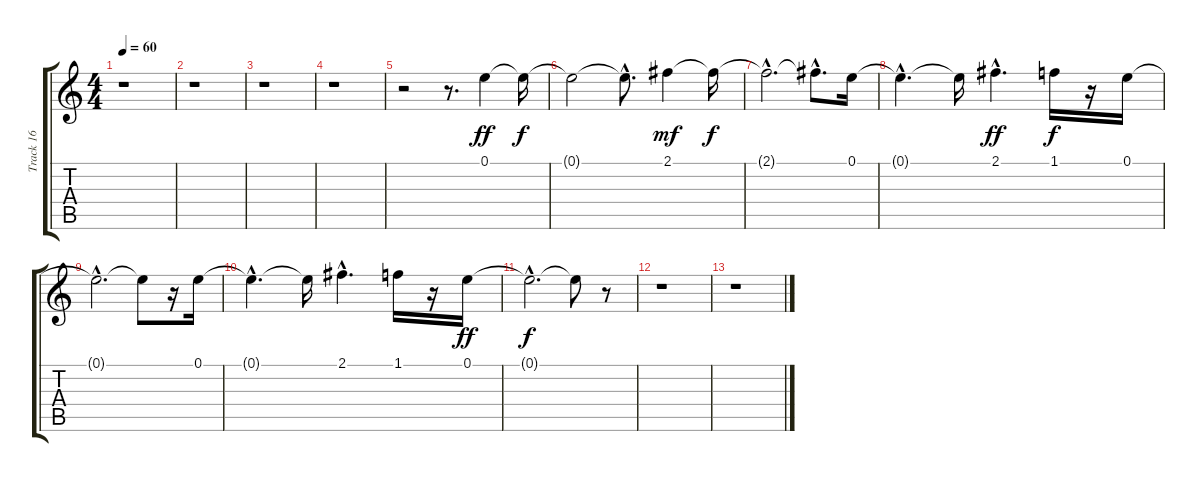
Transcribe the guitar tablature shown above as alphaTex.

\track ("Track 16" "Track 16") {instrument guitarharmonics}
\staff {score tabs}
\tuning (E4 B3 G3 D3 A2 E2) {hide}
\ts (4 4)
\tempo 60
\clef g2
\ks c
r.1{dy f} |
r.1 |
r.1 |
r.1 |
r.2 r.8{d} 0.1.4{dy ff} 0.1{t}.16{dy f} |
0.1{t}.2 0.1{hac t}.8{d} 2.1.4{dy mf} 2.1{t}.16{dy f} |
2.1{hac t}.2{d} 2.1{hac t}.8{d} 0.1.16 |
0.1{hac t}.4{d} 0.1{t}.16 2.1{hac}.4{d dy ff} 1.1.16{dy f} r.16 0.1.16 |
0.1{hac t}.2{d} 0.1{t}.8 r.16 0.1.16 |
0.1{hac t}.4{d} 0.1{t}.16 2.1{hac}.4{d} 1.1.16 r.16 0.1.16{dy ff} |
0.1{hac t}.2{d dy f} 0.1{t}.8 r.8 |
r.1 |
r.1
